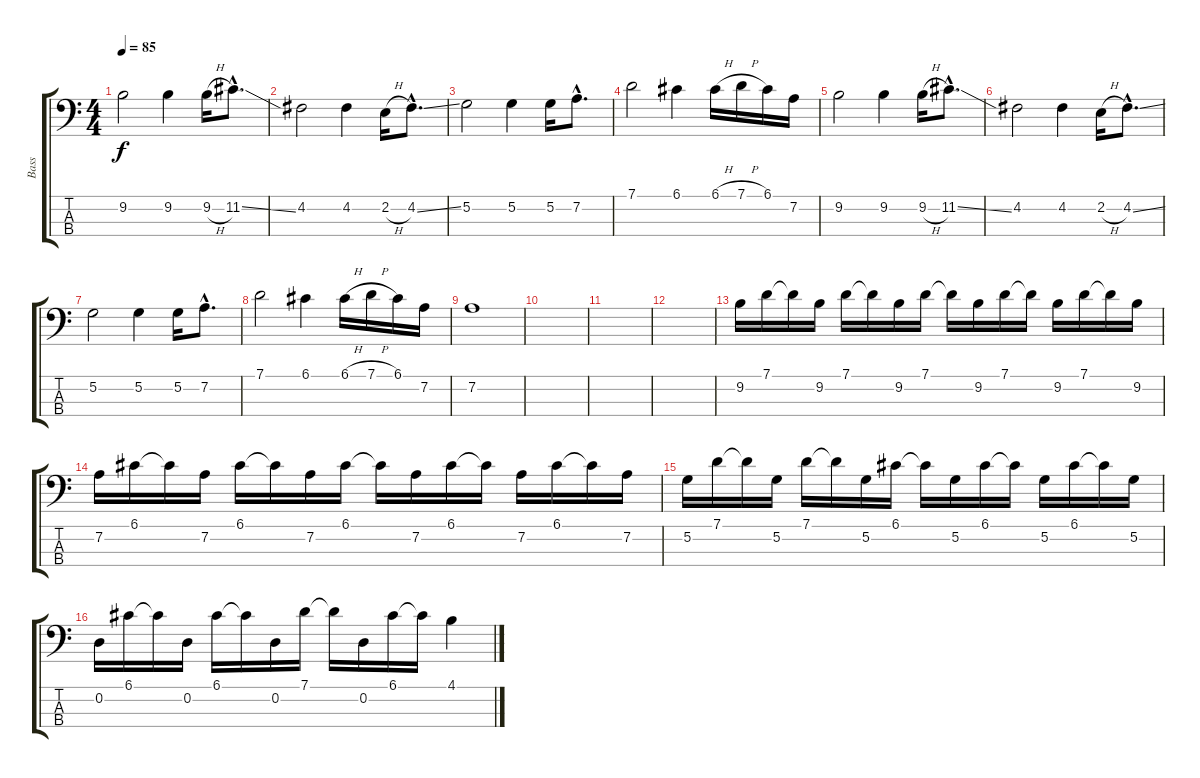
\track ("Bass" "Bass") {instrument electricbasspick}
\staff {score tabs}
\tuning (G2 D2 A1 D1) {hide}
\ts (4 4)
\tempo 85
\clef f4
\ks c
9.2.2{dy f} 9.2.4 9.2{h}.16 11.2{ss hac}.8{d} |
4.2.2 4.2.4 2.2{h}.16 4.2{ss hac}.8{d} |
5.2.2 5.2.4 5.2.16 7.2{hac}.8{d} |
7.1.2 6.1.4 6.1{h}.16 7.1{h}.16 6.1.16 7.2.16 |
9.2.2 9.2.4 9.2{h}.16 11.2{ss hac}.8{d} |
4.2.2 4.2.4 2.2{h}.16 4.2{ss hac}.8{d} |
5.2.2 5.2.4 5.2.16 7.2{hac}.8{d} |
7.1.2 6.1.4 6.1{h}.16 7.1{h}.16 6.1.16 7.2.16 |
7.2.1 |
|
|
|
9.2.16 7.1.16 7.1{t}.16 9.2.16 7.1.16 7.1{t}.16 9.2.16 7.1.16 7.1{t}.16 9.2.16 7.1.16 7.1{t}.16 9.2.16 7.1.16 7.1{t}.16 9.2.16 |
7.2.16 6.1.16 6.1{t}.16 7.2.16 6.1.16 6.1{t}.16 7.2.16 6.1.16 6.1{t}.16 7.2.16 6.1.16 6.1{t}.16 7.2.16 6.1.16 6.1{t}.16 7.2.16 |
5.2.16 7.1.16 7.1{t}.16 5.2.16 7.1.16 7.1{t}.16 5.2.16 6.1.16 6.1{t}.16 5.2.16 6.1.16 6.1{t}.16 5.2.16 6.1.16 6.1{t}.16 5.2.16 |
0.2.16 6.1.16 6.1{t}.16 0.2.16 6.1.16 6.1{t}.16 0.2.16 7.1.16 7.1{t}.16 0.2.16 6.1.16 6.1{t}.16 4.1.4
